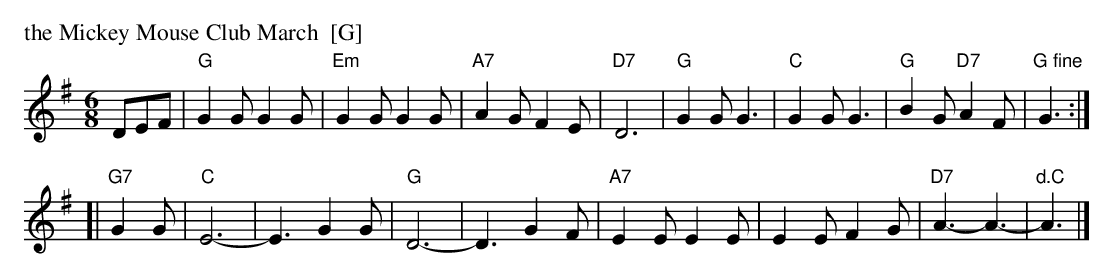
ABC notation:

X:1
M: 6/8
L: 1/8
P: the Mickey Mouse Club March  [G]
K: G
   DEF \
| "G"G2G G2G | "Em"G2G G2G | "A7"A2G F2E | "D7"D6 \
| "G"G2G G3 | "C"G2G G3 | "G"B2G "D7"A2F | "G fine"G3 :|
[| "G7"G2G \
| "C"E6- | E3 G2G | "G"D6- | D3 G2F \
| "A7"E2E E2E | E2E F2G | "D7"A3- A3- | "d.C"A3 |]
